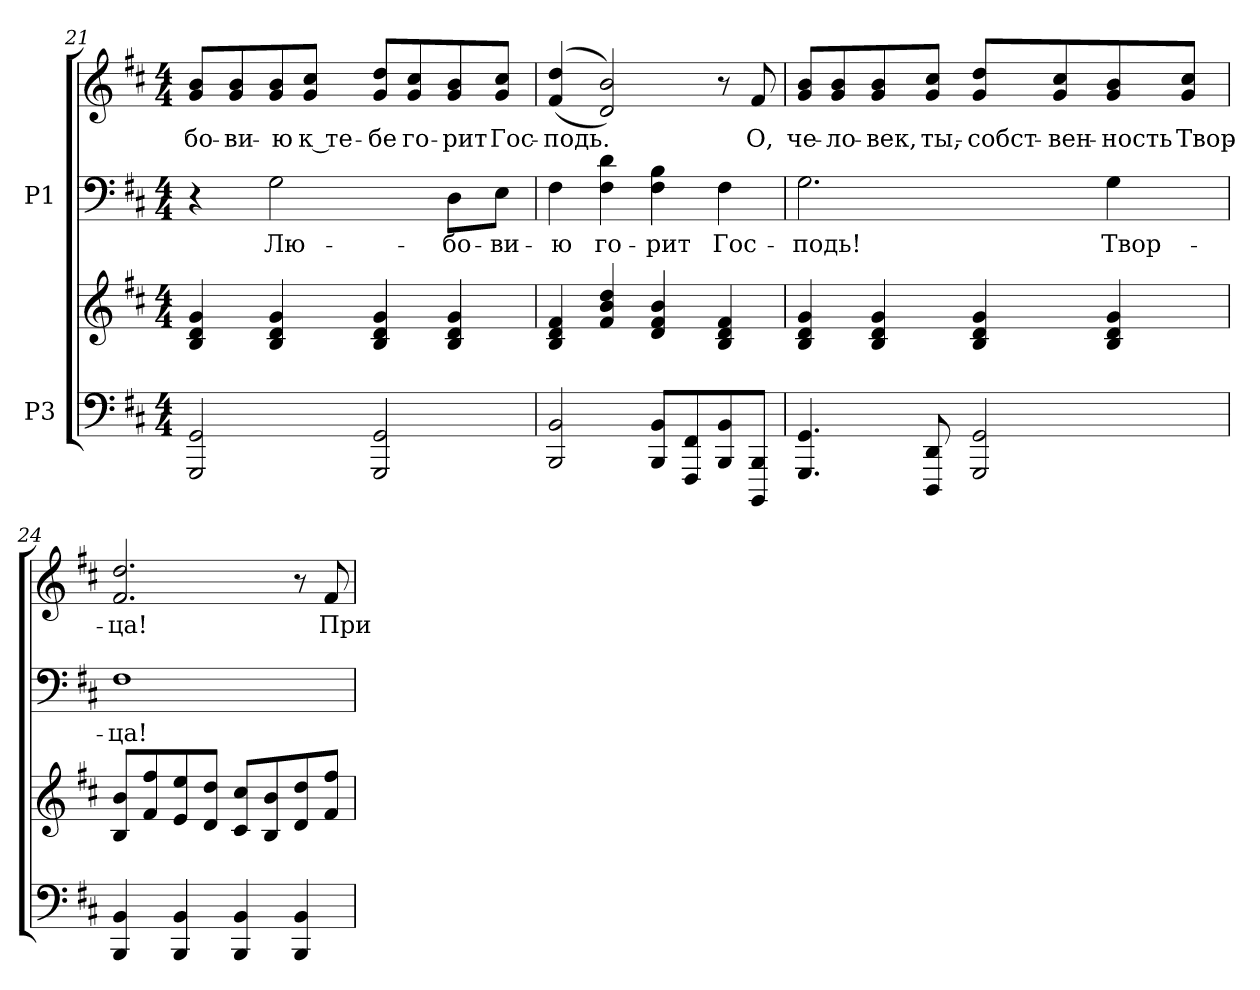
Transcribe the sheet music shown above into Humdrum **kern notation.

**kern	**kern	**kern	**text	**kern	**text
*part2	*part2	*part1	*part1	*part1	*part1
*staff4	*staff3	*staff2	*staff2	*staff1	*staff1
*I"P3	*	*I"P1	*	*	*
!!LO:LB:g=z
*clefF4	*clefG2	*clefF4	*	*clefG2	*
*k[f#c#]	*k[f#c#]	*k[f#c#]	*	*k[f#c#]	*
*b:	*b:	*b:	*	*b:	*
*M4/4	*M4/4	*M4/4	*	*M4/4	*
=21	=21	=21	=21	=21	=21
!	!	!	!	!	!LO:LY:b:color=#000000
2GGGi/ 2GGi	4Bi/ 4di 4gi	4r	.	8gi/ 8biL	-бо-
!	!	!	!	!	!LO:LY:b:color=#000000
.	.	.	.	8gi/ 8bi	-ви-
!	!	!	!LO:LY:a:color=#000000	!	!
!	!	!	!	!	!LO:LY:b:color=#000000
.	4Bi/ 4di 4gi	2Gi\	Лю-	8gi/ 8bi	-ю
!	!	!	!	!	!LO:LY:b:color=#000000
.	.	.	.	8gi/ 8cc#iJ	к те-
!	!	!	!	!	!LO:LY:b:color=#000000
2GGGi/ 2GGi	4Bi/ 4di 4gi	.	.	8gi/ 8ddiL	-бе
!	!	!	!	!	!LO:LY:b:color=#000000
.	.	.	.	8gi/ 8cc#i	го-
!	!	!	!LO:LY:a:color=#000000	!	!
!	!	!	!	!	!LO:LY:b:color=#000000
.	4Bi/ 4di 4gi	8Di\L	-бо-	8gi/ 8bi	-рит
!	!	!	!LO:LY:a:color=#000000	!	!
!	!	!	!	!	!LO:LY:b:color=#000000
.	.	8Ei\J	-ви-	8gi/ 8cc#iJ	Гос-
=22	=22	=22	=22	=22	=22
!	!	!	!LO:LY:a:color=#000000	!	!
!	!	!	!	!	!LO:LY:b:color=#000000
2BBBi/ 2BBi	4Bi/ 4di 4f#i	4F#i\	-ю	((4f#i/ 4ddi	-подь.
!	!	!	!LO:LY:a:color=#000000	!	!
.	4f#i/ 4bi 4ddi	4F#i\ 4di	го-	2di/ 2bi))	.
!	!	!	!LO:LY:a:color=#000000	!	!
8BBBi/ 8BBiL	4di/ 4f#i 4bi	4F#i\ 4Bi	-рит	.	.
8FFF#i/ 8FF#i	.	.	.	.	.
!	!	!	!LO:LY:a:color=#000000	!	!
8BBBi/ 8BBi	4Bi/ 4di 4f#i	4F#i\	Гос-	8r	.
!	!	!	!	!	!LO:LY:b:color=#000000
8BBBBi/ 8BBBiJ	.	.	.	8f#i/	О,
=23	=23	=23	=23	=23	=23
!	!	!	!LO:LY:a:color=#000000	!	!
!	!	!	!	!	!LO:LY:b:color=#000000
4.GGGi/ 4.GGi	4Bi/ 4di 4gi	2.Gi\	-подь!	8gi/ 8biL	че-
!	!	!	!	!	!LO:LY:b:color=#000000
.	.	.	.	8gi/ 8bi	-ло-
!	!	!	!	!	!LO:LY:b:color=#000000
.	4Bi/ 4di 4gi	.	.	8gi/ 8bi	-век,
!	!	!	!	!	!LO:LY:b:color=#000000
8DDDi/ 8DDi	.	.	.	8gi/ 8cc#iJ	ты,-
!	!	!	!	!	!LO:LY:b:color=#000000
2GGGi/ 2GGi	4Bi/ 4di 4gi	.	.	8gi/ 8ddiL	-собст-
!	!	!	!	!	!LO:LY:b:color=#000000
.	.	.	.	8gi/ 8cc#i	-вен-
!	!	!	!LO:LY:a:color=#000000	!	!
!	!	!	!	!	!LO:LY:b:color=#000000
.	4Bi/ 4di 4gi	4Gi\	Твор-	8gi/ 8bi	-ность
!	!	!	!	!	!LO:LY:b:color=#000000
.	.	.	.	8gi/ 8cc#iJ	Твор-
!!LO:LB:g=z
=24	=24	=24	=24	=24	=24
!	!	!	!LO:LY:a:color=#000000	!	!
!	!	!	!	!	!LO:LY:b:color=#000000
4BBBi/ 4BBi	8Bi/ 8biL	1F#i	-ца!	2.f#i/ 2.ddi	-ца!
.	8f#i/ 8ff#i	.	.	.	.
4BBBi/ 4BBi	8ei/ 8eei	.	.	.	.
.	8di/ 8ddiJ	.	.	.	.
4BBBi/ 4BBi	8c#i/ 8cc#iL	.	.	.	.
.	8Bi/ 8bi	.	.	.	.
4BBBi/ 4BBi	8di/ 8ddi	.	.	8r	.
!	!	!	!	!	!LO:LY:b:color=#000000
.	8f#i/ 8ff#iJ	.	.	8f#i/	При-
=	=	=	=	=	=
*-	*-	*-	*-	*-	*-
